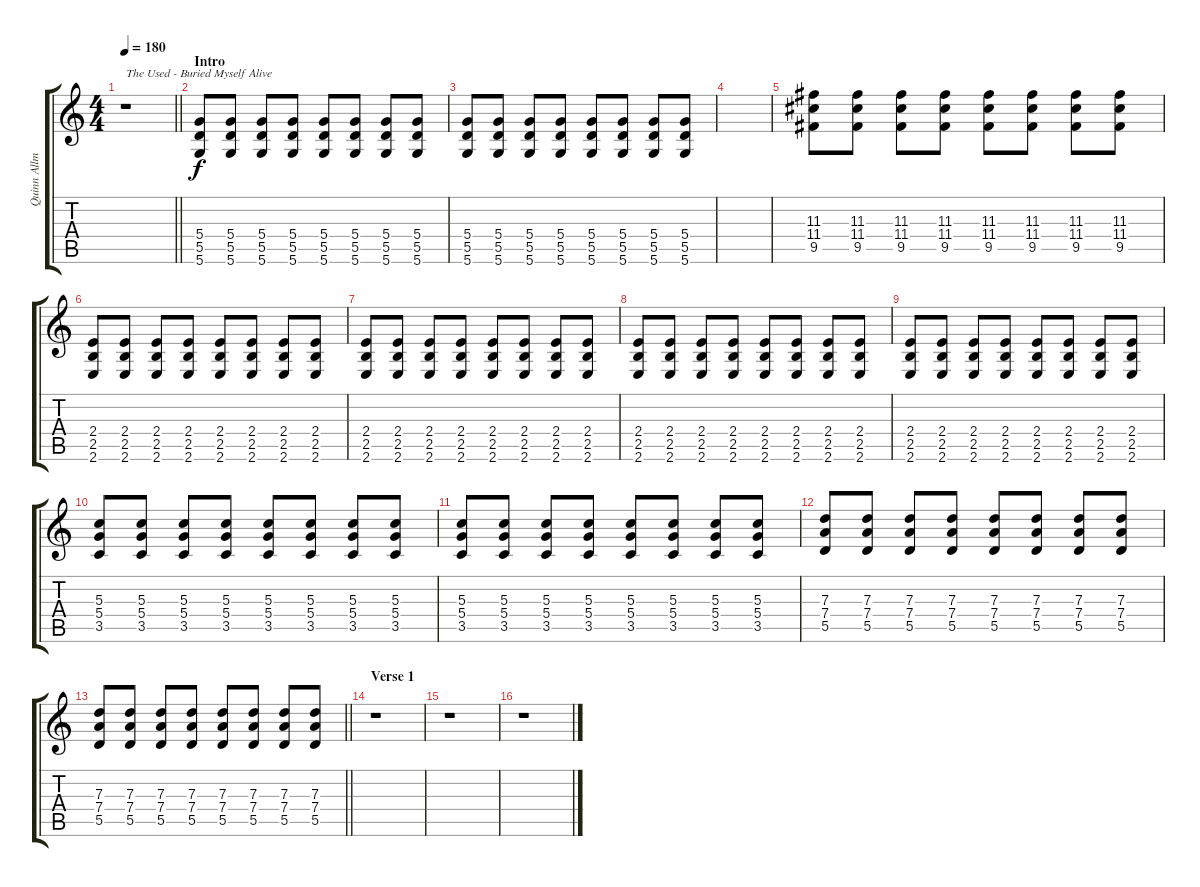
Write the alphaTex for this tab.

\track ("Quinn Allman II" "Quinn Allm") {instrument distortionguitar}
\staff {score tabs}
\tuning (E4 B3 G3 D3 A2 D2) {hide}
\ts (4 4)
\tempo 180
\clef g2
\barLineRight lightlight
\ks c
r.1{txt "The Used - Buried Myself Alive" dy f instrument distortionguitar} |
\section ("" "Intro")
(5.4 5.5 5.6).8 (5.4 5.5 5.6).8 (5.4 5.5 5.6).8 (5.4 5.5 5.6).8 (5.4 5.5 5.6).8 (5.4 5.5 5.6).8 (5.4 5.5 5.6).8 (5.4 5.5 5.6).8 |
(5.4 5.5 5.6).8 (5.4 5.5 5.6).8 (5.4 5.5 5.6).8 (5.4 5.5 5.6).8 (5.4 5.5 5.6).8 (5.4 5.5 5.6).8 (5.4 5.5 5.6).8 (5.4 5.5 5.6).8 |
|
(11.3 11.4 9.5).8 (11.3 11.4 9.5).8 (11.3 11.4 9.5).8 (11.3 11.4 9.5).8 (11.3 11.4 9.5).8 (11.3 11.4 9.5).8 (11.3 11.4 9.5).8 (11.3 11.4 9.5).8 |
(2.4 2.5 2.6).8 (2.4 2.5 2.6).8 (2.4 2.5 2.6).8 (2.4 2.5 2.6).8 (2.4 2.5 2.6).8 (2.4 2.5 2.6).8 (2.4 2.5 2.6).8 (2.4 2.5 2.6).8 |
(2.4 2.5 2.6).8 (2.4 2.5 2.6).8 (2.4 2.5 2.6).8 (2.4 2.5 2.6).8 (2.4 2.5 2.6).8 (2.4 2.5 2.6).8 (2.4 2.5 2.6).8 (2.4 2.5 2.6).8 |
(2.4 2.5 2.6).8 (2.4 2.5 2.6).8 (2.4 2.5 2.6).8 (2.4 2.5 2.6).8 (2.4 2.5 2.6).8 (2.4 2.5 2.6).8 (2.4 2.5 2.6).8 (2.4 2.5 2.6).8 |
(2.4 2.5 2.6).8 (2.4 2.5 2.6).8 (2.4 2.5 2.6).8 (2.4 2.5 2.6).8 (2.4 2.5 2.6).8 (2.4 2.5 2.6).8 (2.4 2.5 2.6).8 (2.4 2.5 2.6).8 |
(5.3 5.4 3.5).8 (5.3 5.4 3.5).8 (5.3 5.4 3.5).8 (5.3 5.4 3.5).8 (5.3 5.4 3.5).8 (5.3 5.4 3.5).8 (5.3 5.4 3.5).8 (5.3 5.4 3.5).8 |
(5.3 5.4 3.5).8 (5.3 5.4 3.5).8 (5.3 5.4 3.5).8 (5.3 5.4 3.5).8 (5.3 5.4 3.5).8 (5.3 5.4 3.5).8 (5.3 5.4 3.5).8 (5.3 5.4 3.5).8 |
(7.3 7.4 5.5).8 (7.3 7.4 5.5).8 (7.3 7.4 5.5).8 (7.3 7.4 5.5).8 (7.3 7.4 5.5).8 (7.3 7.4 5.5).8 (7.3 7.4 5.5).8 (7.3 7.4 5.5).8 |
\barLineRight lightlight
(7.3 7.4 5.5).8 (7.3 7.4 5.5).8 (7.3 7.4 5.5).8 (7.3 7.4 5.5).8 (7.3 7.4 5.5).8 (7.3 7.4 5.5).8 (7.3 7.4 5.5).8 (7.3 7.4 5.5).8 |
\section ("" "Verse 1")
r.1 |
r.1 |
r.1
